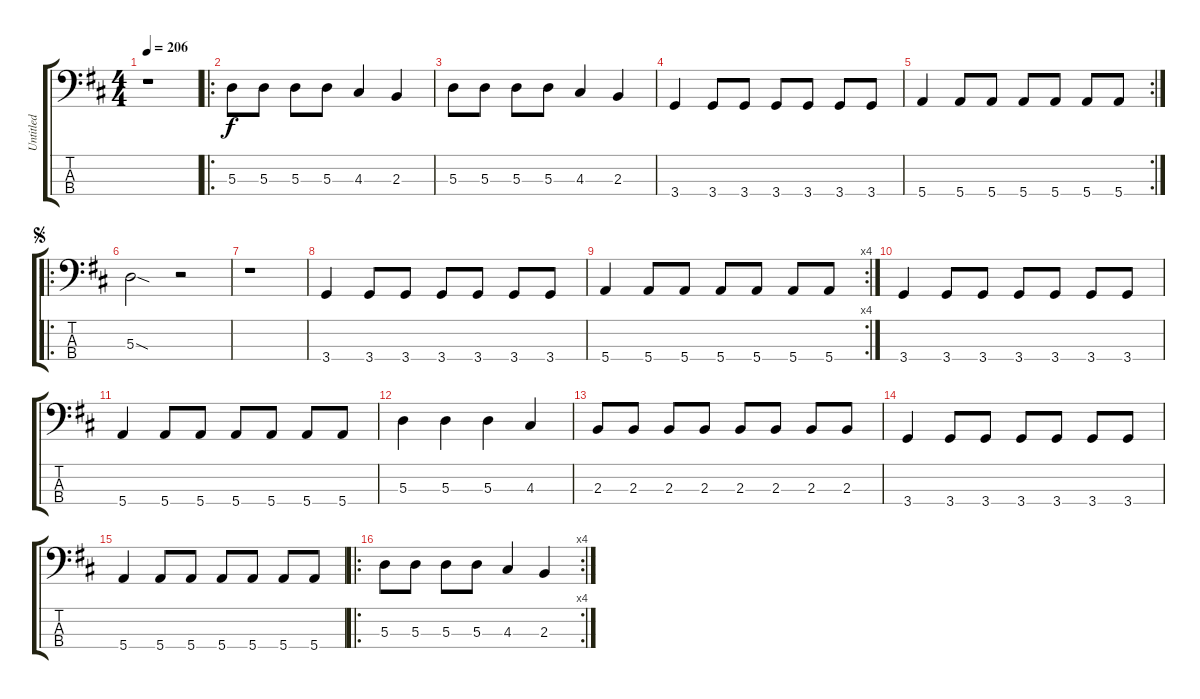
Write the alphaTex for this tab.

\track ("Untitled" "Untitled") {instrument electricbassfinger}
\staff {score tabs}
\tuning (G2 D2 A1 E1) {hide}
\ts (4 4)
\tempo 206
\clef f4
\ks d
r.1{dy f instrument electricbassfinger} |
\ro
5.3.8 5.3.8 5.3.8 5.3.8 4.3.4 2.3.4 |
5.3.8 5.3.8 5.3.8 5.3.8 4.3.4 2.3.4 |
3.4.4 3.4.8 3.4.8 3.4.8 3.4.8 3.4.8 3.4.8 |
\rc 2
5.4.4 5.4.8 5.4.8 5.4.8 5.4.8 5.4.8 5.4.8 |
\ro
\jump segno
5.3{sod}.2 r.2 |
r.1 |
3.4.4 3.4.8 3.4.8 3.4.8 3.4.8 3.4.8 3.4.8 |
\rc 4
5.4.4 5.4.8 5.4.8 5.4.8 5.4.8 5.4.8 5.4.8 |
3.4.4 3.4.8 3.4.8 3.4.8 3.4.8 3.4.8 3.4.8 |
5.4.4 5.4.8 5.4.8 5.4.8 5.4.8 5.4.8 5.4.8 |
5.3.4 5.3.4 5.3.4 4.3.4 |
2.3.8 2.3.8 2.3.8 2.3.8 2.3.8 2.3.8 2.3.8 2.3.8 |
3.4.4 3.4.8 3.4.8 3.4.8 3.4.8 3.4.8 3.4.8 |
5.4.4 5.4.8 5.4.8 5.4.8 5.4.8 5.4.8 5.4.8 |
\ro
\rc 4
5.3.8 5.3.8 5.3.8 5.3.8 4.3.4 2.3.4
